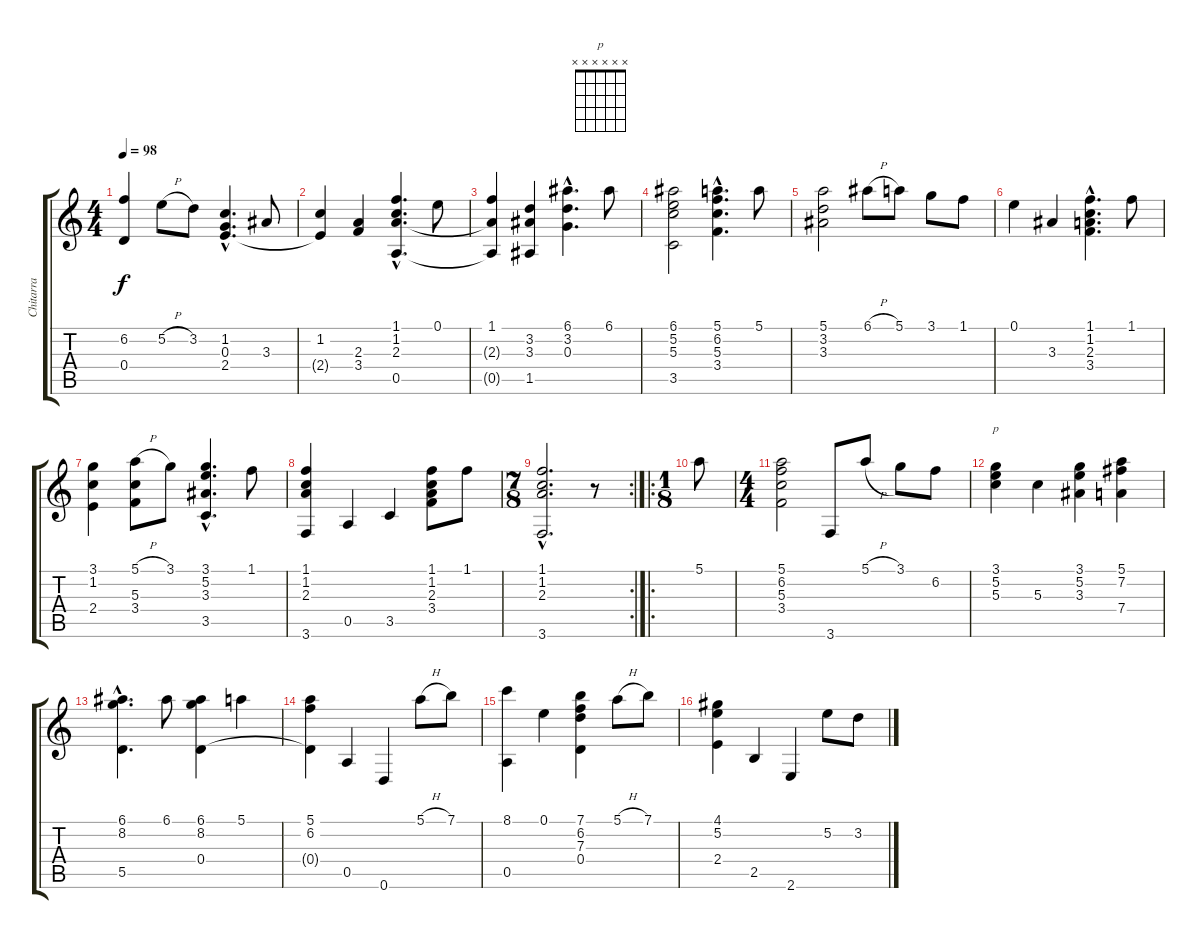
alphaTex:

\track ("Chitarra" "Chitarra") {instrument acousticguitarnylon}
\staff {score tabs}
\tuning (E4 B3 G3 D3 A2 D2) {hide}
\chord ("p" x x x x x x) {firstfret 0}
\ts (4 4)
\tempo 98
\clef g2
\ks c
(6.2 0.4).4{dy f} 5.2{h}.8 3.2.8 (1.2{hac} 0.3{hac} 2.4{hac}).4{d} 3.3.8 |
(1.2 2.4{t}).4 (2.3 3.4).4 (1.1{hac} 1.2{hac} 2.3{hac} 0.5{hac}).4{d} 0.1.8 |
(1.1 2.3{t} 0.5{t}).4 (3.2 3.3 1.5).4 (6.1{hac} 3.2{hac} 0.3{hac}).4{d} 6.1.8 |
(6.1 5.2 5.3 3.5).2 (5.1{hac} 6.2{hac} 5.3{hac} 3.4{hac}).4{d} 5.1.8 |
(5.1 3.2 3.3).2 6.1{h}.8 5.1.8 3.1.8 1.1.8 |
0.1.4 3.3.4 (1.1{hac} 1.2{hac} 2.3{hac} 3.4{hac}).4{d} 1.1.8 |
(3.1 1.2 2.4).4 (5.1{h} 5.3 3.4).8 3.1.8 (3.1{hac} 5.2{hac} 3.3{hac} 3.5{hac}).4{d} 1.1.8 |
(1.1 1.2 2.3 3.6).4 0.5.4 3.5.4 (1.1 1.2 2.3 3.4).8 1.1.8 |
\rc 2
\ts (7 8)
(1.1{hac} 1.2{hac} 2.3{hac} 3.6{hac}).2{d} r.8 |
\ro
\ts (1 8)
5.1.8 |
\ts (4 4)
(5.1 6.2 5.3 3.4).2 3.6.8 5.1{h}.8 3.1.8 6.2.8 |
(3.1 5.2 5.3).4{ch "p"} 5.3.4 (3.1 5.2 3.3).4 (5.1 7.2 7.4).4 |
(6.1{hac} 8.2{hac} 5.5{hac}).4{d} 6.1.8 (6.1 8.2 0.4).4 5.1.4 |
(5.1 6.2 0.4{t}).4 0.5.4 0.6.4 5.1{h}.8 7.1.8 |
(8.1 0.5).4 0.1.4 (7.1 6.2 7.3 0.4).4 5.1{h}.8 7.1.8 |
(4.1 5.2 2.4).4 2.5.4 2.6.4 5.2.8 3.2.8
